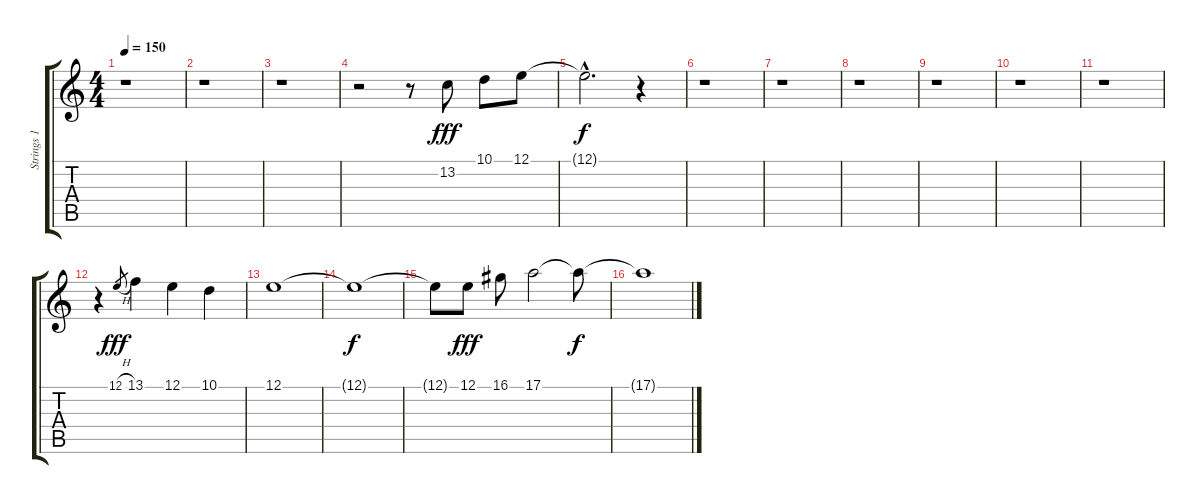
\track ("Strings 1" "Strings 1") {instrument stringensemble1}
\staff {score tabs}
\tuning (E4 B3 G3 D3 A2 E2) {hide}
\ts (4 4)
\tempo 150
\clef g2
\ks c
r.1{dy f} |
r.1 |
r.1 |
r.2 r.8 13.2.8{dy fff} 10.1.8 12.1.8 |
12.1{hac t}.2{d dy f} r.4 |
r.1 |
r.1 |
r.1 |
r.1 |
r.1 |
r.1 |
r.4 12.1{h}.8{gr dy fff} 13.1.4 12.1.4 10.1.4 |
12.1.1 |
12.1{t}.1{dy f} |
12.1{t}.8 12.1.8{dy fff} 16.1.8 17.1.2 17.1{t}.8{dy f} |
17.1{t}.1
